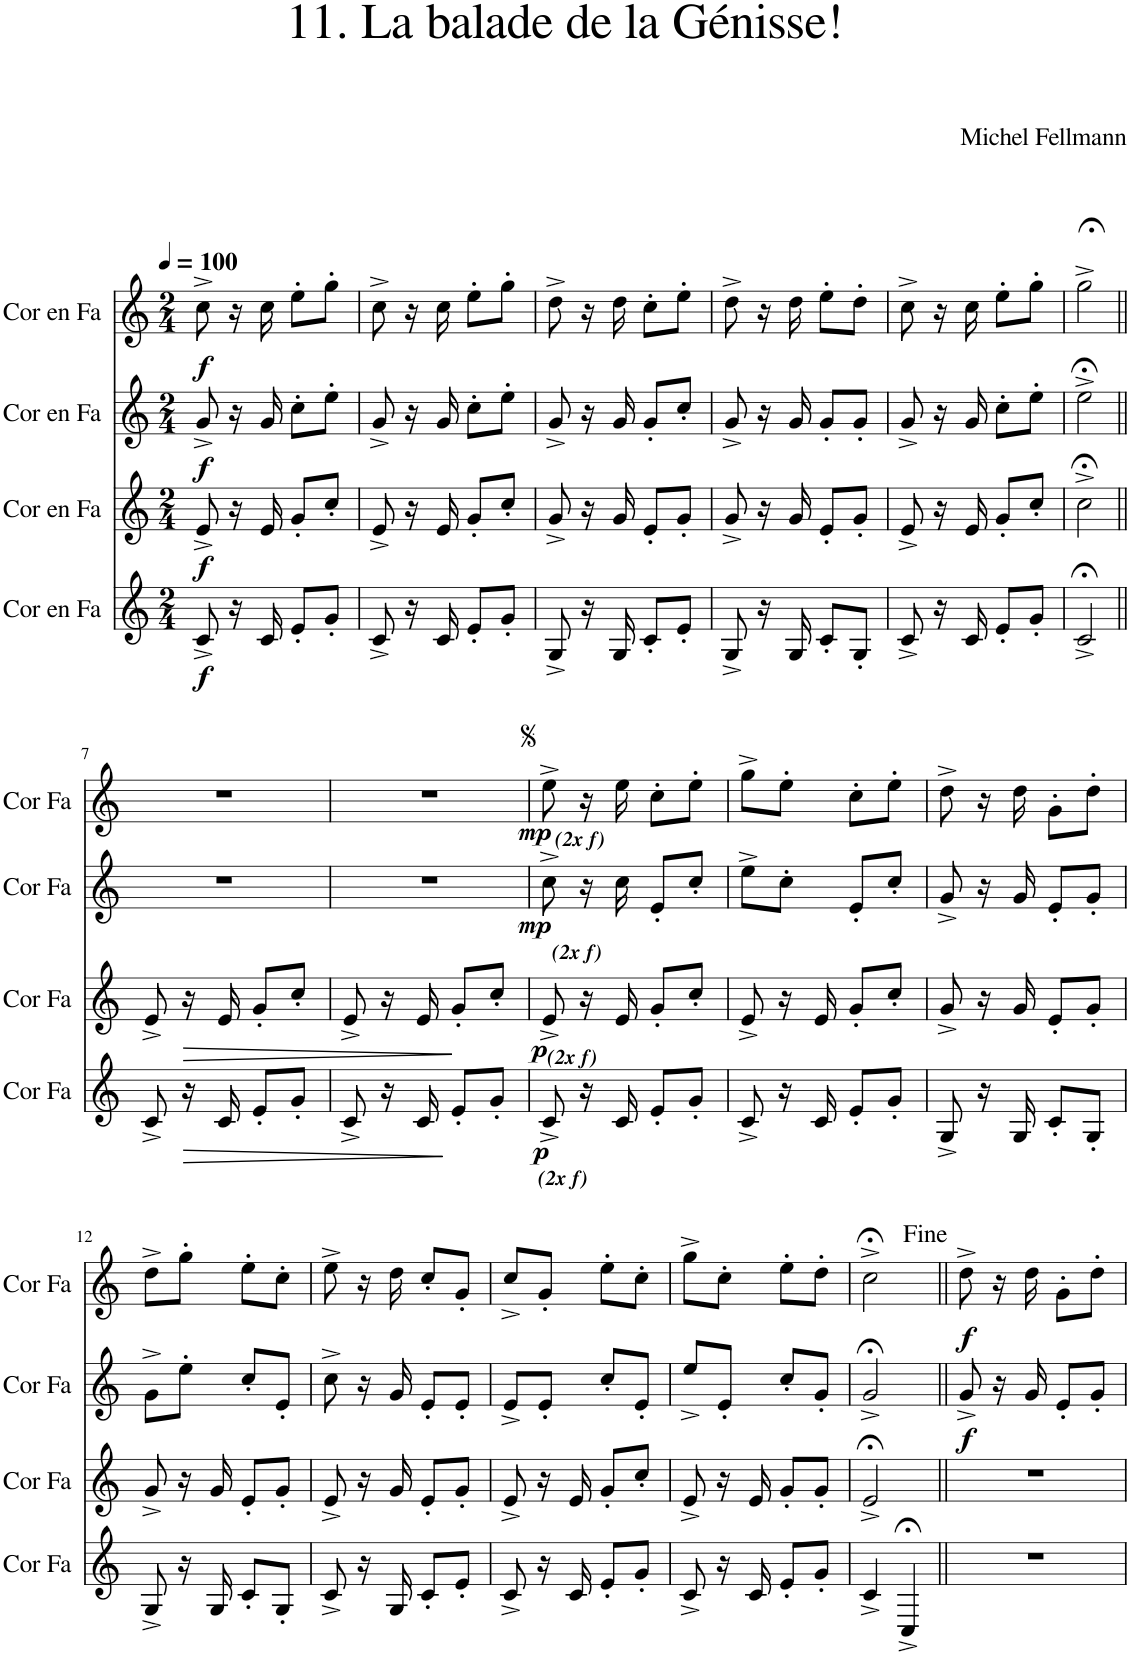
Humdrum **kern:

**kern	**dynam	**kern	**dynam	**kern	**dynam	**kern	**dynam
*part4	*part4	*part3	*part3	*part2	*part2	*part1	*part1
*staff4	*staff4	*staff3	*staff3	*staff2	*staff2	*staff1	*staff1
*I"Cor en Fa	*	*I"Cor en Fa	*	*I"Cor en Fa	*	*I"Cor en Fa	*
*I'Cor Fa	*	*I'Cor Fa	*	*I'Cor Fa	*	*I'Cor Fa	*
*clefG2	*	*clefG2	*	*clefG2	*	*clefG2	*
*Trd4c7	*	*Trd4c7	*	*Trd4c7	*	*Trd4c7	*
*k[]	*	*k[]	*	*k[]	*	*k[]	*
*M2/4	*	*M2/4	*	*M2/4	*	*M2/4	*
*MM100	*	*MM100	*	*MM100	*	*MM100	*
=1	=1	=1	=1	=1	=1	=1	=1
!	!LO:DY:b	!	!LO:DY:b	!	!LO:DY:b	!	!LO:DY:b
8c^/	f	8e^/	f	8g^/	f	8cc^\	f
16r	.	16r	.	16r	.	16r	.
16c/	.	16e/	.	16g/	.	16cc\	.
8e'/L	.	8g'/L	.	8cc'\L	.	8ee'\L	.
8g'/J	.	8cc'/J	.	8ee'\J	.	8gg'\J	.
=2	=2	=2	=2	=2	=2	=2	=2
8c^/	.	8e^/	.	8g^/	.	8cc^\	.
16r	.	16r	.	16r	.	16r	.
16c/	.	16e/	.	16g/	.	16cc\	.
8e'/L	.	8g'/L	.	8cc'\L	.	8ee'\L	.
8g'/J	.	8cc'/J	.	8ee'\J	.	8gg'\J	.
=3	=3	=3	=3	=3	=3	=3	=3
8G^/	.	8g^/	.	8g^/	.	8dd^\	.
16r	.	16r	.	16r	.	16r	.
16G/	.	16g/	.	16g/	.	16dd\	.
8c'/L	.	8e'/L	.	8g'/L	.	8cc'\L	.
8e'/J	.	8g'/J	.	8cc'/J	.	8ee'\J	.
=4	=4	=4	=4	=4	=4	=4	=4
8G^/	.	8g^/	.	8g^/	.	8dd^\	.
16r	.	16r	.	16r	.	16r	.
16G/	.	16g/	.	16g/	.	16dd\	.
8c'/L	.	8e'/L	.	8g'/L	.	8ee'\L	.
8G'/J	.	8g'/J	.	8g'/J	.	8dd'\J	.
=5	=5	=5	=5	=5	=5	=5	=5
8c^/	.	8e^/	.	8g^/	.	8cc^\	.
16r	.	16r	.	16r	.	16r	.
16c/	.	16e/	.	16g/	.	16cc\	.
8e'/L	.	8g'/L	.	8cc'\L	.	8ee'\L	.
8g'/J	.	8cc'/J	.	8ee'\J	.	8gg'\J	.
=6	=6	=6	=6	=6	=6	=6	=6
2c;<^/	.	2cc;<^\	.	2ee;<^\	.	2gg;<^\	.
!!LO:LB:g=z
=7||	=7||	=7||	=7||	=7||	=7||	=7||	=7||
8c^/	.	8e^/	.	2r	.	2r	.
!	!LO:HP:b	!	!LO:HP:b	!	!	!	!
16r	>	16r	>	.	.	.	.
16c/	.	16e/	.	.	.	.	.
8e'/L	.	8g'/L	.	.	.	.	.
8g'/J	.	8cc'/J	.	.	.	.	.
.	]	.	]	.	.	.	.
=8	=8	=8	=8	=8	=8	=8	=8
8c^/	.	8e^/	.	2r	.	2r	.
16r	.	16r	.	.	.	.	.
16c/	.	16e/	.	.	.	.	.
8e'/L	.	8g'/L	.	.	.	.	.
8g'/J	.	8cc'/J	.	.	.	.	.
=9	=9	=9	=9	=9	=9	=9	=9
!	!	!	!	!LO:TX:a:Bi:t=(2x f)	!	!	!
!	!	!LO:TX:a:Bi:t=(2x f)	!	!	!	!	!
!LO:TX:b:Bi:t=(2x f)	!	!	!	!	!	!	!
!	!LO:DY:b	!	!LO:DY:b	!	!LO:DY:b	!	!LO:DY:b
8c^/	p	8e^/	p	8cc^\	mp	8ee^\	mp
!LO:TX:a:Bi:t=(2x f)	!	!	!	!	!	!	!
16r	.	16r	.	16r	.	16r	.
16c/	.	16e/	.	16cc\	.	16ee\	.
8e'/L	.	8g'/L	.	8e'/L	.	8cc'\L	.
8g'/J	.	8cc'/J	.	8cc'/J	.	8ee'\J	.
=10	=10	=10	=10	=10	=10	=10	=10
8c^/	.	8e^/	.	8ee^\L	.	8gg^\L	.
16r	.	16r	.	8cc'\J	.	8ee'\J	.
16c/	.	16e/	.	.	.	.	.
8e'/L	.	8g'/L	.	8e'/L	.	8cc'\L	.
8g'/J	.	8cc'/J	.	8cc'/J	.	8ee'\J	.
=11	=11	=11	=11	=11	=11	=11	=11
8G^/	.	8g^/	.	8g^/	.	8dd^\	.
16r	.	16r	.	16r	.	16r	.
16G/	.	16g/	.	16g/	.	16dd\	.
8c'/L	.	8e'/L	.	8e'/L	.	8g'\L	.
8G'/J	.	8g'/J	.	8g'/J	.	8dd'\J	.
!!LO:LB:g=z
=12	=12	=12	=12	=12	=12	=12	=12
8G^/	.	8g^/	.	8g^\L	.	8dd^\L	.
16r	.	16r	.	8ee'\J	.	8gg'\J	.
16G/	.	16g/	.	.	.	.	.
8c'/L	.	8e'/L	.	8cc'/L	.	8ee'\L	.
8G'/J	.	8g'/J	.	8e'/J	.	8cc'\J	.
=13	=13	=13	=13	=13	=13	=13	=13
8c^/	.	8e^/	.	8cc^\	.	8ee^\	.
16r	.	16r	.	16r	.	16r	.
16G/	.	16g/	.	16g/	.	16dd\	.
8c'/L	.	8e'/L	.	8e'/L	.	8cc'/L	.
8e'/J	.	8g'/J	.	8e'/J	.	8g'/J	.
=14	=14	=14	=14	=14	=14	=14	=14
8c^/	.	8e^/	.	8e^/L	.	8cc^/L	.
16r	.	16r	.	8e'/J	.	8g'/J	.
16c/	.	16e/	.	.	.	.	.
8e'/L	.	8g'/L	.	8cc'/L	.	8ee'\L	.
8g'/J	.	8cc'/J	.	8e'/J	.	8cc'\J	.
=15	=15	=15	=15	=15	=15	=15	=15
8c^/	.	8e^/	.	8ee^/L	.	8gg^\L	.
16r	.	16r	.	8e'/J	.	8cc'\J	.
16c/	.	16e/	.	.	.	.	.
8e'/L	.	8g'/L	.	8cc'/L	.	8ee'\L	.
8g'/J	.	8g'/J	.	8g'/J	.	8dd'\J	.
=16	=16	=16	=16	=16	=16	=16	=16
4c^/	.	2e;<^/	.	2g;<^/	.	2cc;<^\	.
4C;<^/	.	.	.	.	.	.	.
=17||	=17||	=17||	=17||	=17||	=17||	=17||	=17||
!	!	!	!	!	!LO:DY:b	!	!LO:DY:b
2r	.	2r	.	8g^/	f	8dd^\	f
.	.	.	.	16r	.	16r	.
.	.	.	.	16g/	.	16dd\	.
.	.	.	.	8e'/L	.	8g'\L	.
.	.	.	.	8g'/J	.	8dd'\J	.
=	=	=	=	=	=	=	=
*-	*-	*-	*-	*-	*-	*-	*-
